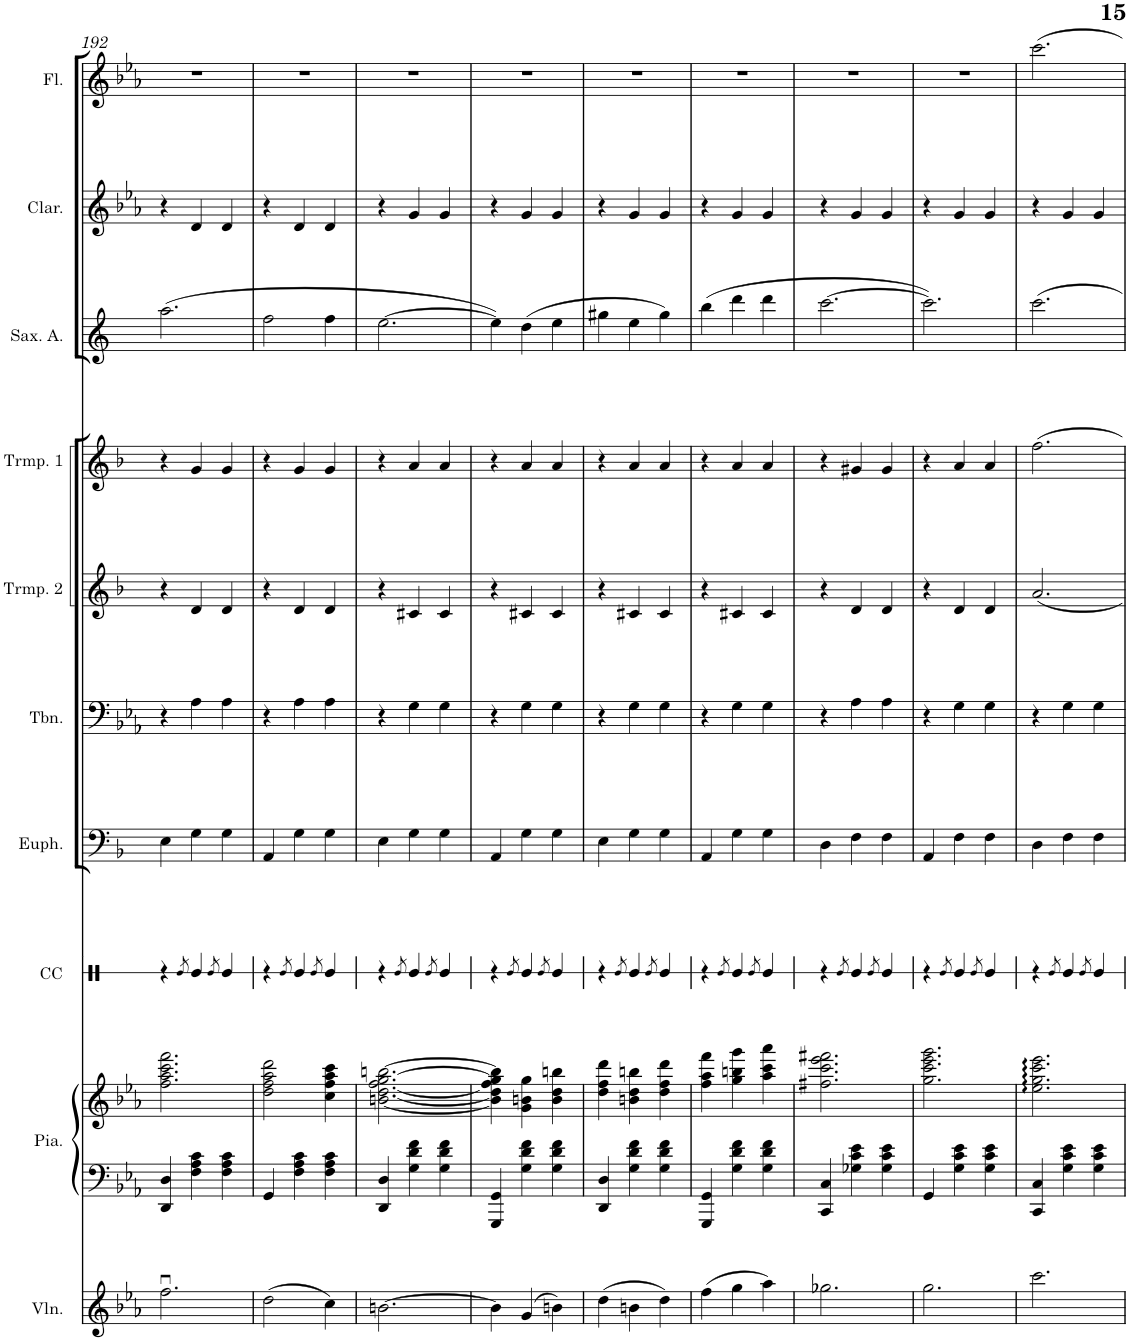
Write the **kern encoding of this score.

**kern	**kern	**kern	**kern	**kern	**kern	**kern	**kern	**kern	**kern
*part9	*part8	*part8	*part7	*part6	*part5	*part4	*part3	*part2	*part1
*staff10	*staff9	*staff8	*staff7	*staff6	*staff5	*staff4	*staff3	*staff2	*staff1
*I"Violon	*I"Piano	*	*I"Euphonium	*I"Trombone	*I"Trompette en Sib 2	*I"Trompette en Sib 1	*I"Saxophone Alto	*I"Clarinette en Ut	*I"Flûte
*I'Vln.	*I'Pia.	*	*I'Euph.	*I'Tbn.	*I'Trmp. 2	*I'Trmp. 1	*I'Sax. A.	*I'Clar.	*I'Fl.
!!LO:PB:g=z
*clefG2	*clefF4	*clefG2	*clefF4	*clefF4	*clefG2	*clefG2	*clefG2	*clefG2	*clefG2
*	*	*	*Trd1c2	*	*Trd1c2	*Trd1c2	*Trd5c9	*Trd1c2	*
*k[b-e-a-]	*k[b-e-a-]	*k[b-e-a-]	*k[b-]	*k[b-e-a-]	*k[b-]	*k[b-]	*k[]	*k[b-e-a-]	*k[b-e-a-]
*M3/4	*M3/4	*M3/4	*M3/4	*M3/4	*M3/4	*M3/4	*M3/4	*M3/4	*M3/4
=192	=192	=192	=192	=192	=192	=192	=192	=192	=192
2.ffu\	4DD/ 4D/	2.ff\ 2.aa-\ 2.ccc\ 2.fff\	4E\	4r	4r	4r	(2.aa\	4r	2.r
.	4F\ 4A-\ 4c\	.	4G\	4A-\	4d/	4g/	.	4d/	.
.	4F\ 4A-\ 4c\	.	4G\	4A-\	4d/	4g/	.	4d/	.
=193	=193	=193	=193	=193	=193	=193	=193	=193	=193
(2dd\	4GG/	2dd\ 2ff\ 2aa-\ 2ddd\	4AA/	4r	4r	4r	2ff\	4r	2.r
.	4F\ 4A-\ 4c\	.	4G\	4A-\	4d/	4g/	.	4d/	.
4cc\)	4F\ 4A-\ 4c\	4cc\ 4ff\ 4aa-\ 4ccc\	4G\	4A-\	4d/	4g/	4ff\	4d/	.
=194	=194	=194	=194	=194	=194	=194	=194	=194	=194
[2.bn\	4DD/ 4D/	[2.bn\ [2.dd\ [2.ff\ [2.gg\ [2.bbn\	4E\	4r	4r	4r	[2.ee\	4r	2.r
.	4G\ 4d\ 4f\	.	4G\	4G\	4c#X/	4a/	.	4g/	.
.	4G\ 4d\ 4f\	.	4G\	4G\	4c#/	4a/	.	4g/	.
=195	=195	=195	=195	=195	=195	=195	=195	=195	=195
4b\]	4GGG/ 4GG/	4b\] 4dd\] 4ff\] 4gg\] 4bb\]	4AA/	4r	4r	4r	4ee\])	4r	2.r
(4g/	4G\ 4d\ 4f\	4g\ 4bn\ 4gg\	4G\	4G\	4c#X/	4a/	(4dd\	4g/	.
4bn\)	4G\ 4d\ 4f\	4b\ 4dd\ 4bbn\	4G\	4G\	4c#/	4a/	4ee\	4g/	.
=196	=196	=196	=196	=196	=196	=196	=196	=196	=196
(4dd\	4DD/ 4D/	4dd\ 4ff\ 4ddd\	4E\	4r	4r	4r	4gg#X\	4r	2.r
4bn\	4G\ 4d\ 4f\	4bn\ 4dd\ 4bbn\	4G\	4G\	4c#X/	4a/	4ee\	4g/	.
4dd\)	4G\ 4d\ 4f\	4dd\ 4ff\ 4ddd\	4G\	4G\	4c#/	4a/	4gg#\)	4g/	.
=197	=197	=197	=197	=197	=197	=197	=197	=197	=197
(4ff\	4GGG/ 4GG/	4ff\ 4aa-\ 4fff\	4AA/	4r	4r	4r	(4bb\	4r	2.r
4gg\	4G\ 4d\ 4f\	4gg\ 4bbn\ 4ggg\	4G\	4G\	4c#X/	4a/	4ddd\	4g/	.
4aa-\)	4G\ 4d\ 4f\	4aa-\ 4ccc\ 4aaa-\	4G\	4G\	4c#/	4a/	4ddd\	4g/	.
=198	=198	=198	=198	=198	=198	=198	=198	=198	=198
2.gg-X\	4CC/ 4C/	2.ff#X\ 2.ccc\ 2.eee-\ 2.fff#X\	4D\	4r	4r	4r	[2.ccc\	4r	2.r
.	4G-X\ 4c\ 4e-\	.	4F\	4A-\	4d/	4g#X/	.	4g/	.
.	4G-\ 4c\ 4e-\	.	4F\	4A-\	4d/	4g#/	.	4g/	.
=199	=199	=199	=199	=199	=199	=199	=199	=199	=199
2.gg\	4GG/	2.gg\ 2.ccc\ 2.eee-\ 2.ggg\	4AA/	4r	4r	4r	2.ccc\])	4r	2.r
.	4G\ 4c\ 4e-\	.	4F\	4G\	4d/	4a/	.	4g/	.
.	4G\ 4c\ 4e-\	.	4F\	4G\	4d/	4a/	.	4g/	.
=200	=200	=200	=200	=200	=200	=200	=200	=200	=200
2.ccc\	4CC/ 4C/	2.ee-\ 2.gg\ 2.ccc\ 2.eee-\	4D\	4r	2.a/	2.ff\	2.ccc\	4r	2.ccc\
.	4G\ 4c\ 4e-\	.	4F\	4G\	.	.	.	4g/	.
.	4G\ 4c\ 4e-\	.	4F\	4G\	.	.	.	4g/	.
=	=	=	=	=	=	=	=	=	=
*-	*-	*-	*-	*-	*-	*-	*-	*-	*-
